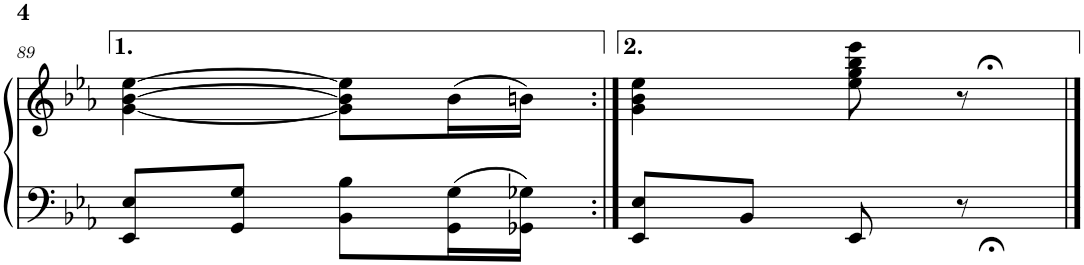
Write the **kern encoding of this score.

**kern	**kern
*part1	*part1
*staff2	*staff1
*I"Piano	*
*I'Pno.	*
!!LO:PB:g=z
*clefF4	*clefG2
*k[b-e-a-]	*k[b-e-a-]
*M2/4	*M2/4
=89	=89
8EE-/ 8E-/L	[4g\ [4b-\ [4ee-\
8GG/ 8G/J	.
8BB-\ 8B-\L	8g\] 8b-\] 8ee-\]L
16GG\ 16G\L	(16b-\L
16GG-X\ 16G-X\JJ	16bn\JJ)
=90:|!	=90:|!
8EE-/ 8E-/L	4g\ 4b-\ 4ee-\
8BB-/J	.
8EE-/	8ee-\ 8gg\ 8bb-\ 8eee-\
8r;<	8r;<
==	==
*-	*-
